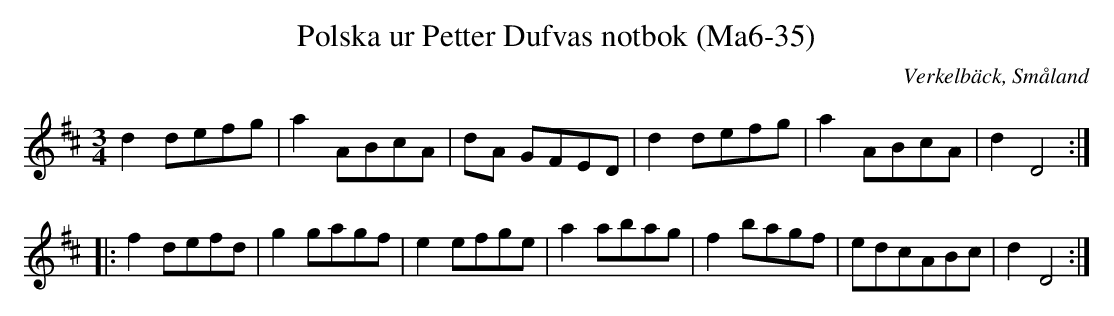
X:1
T:Polska ur Petter Dufvas notbok (Ma6-35)
O:Verkelbäck, Småland
M:3/4
L:1/8
K:D
d2 defg|a2 ABcA|dA GFED|d2 defg|a2 ABcA|d2 D4:|
|:f2 defd|g2 gagf|e2 efge|a2 abag|f2 bagf|edcABc|d2D4:|
